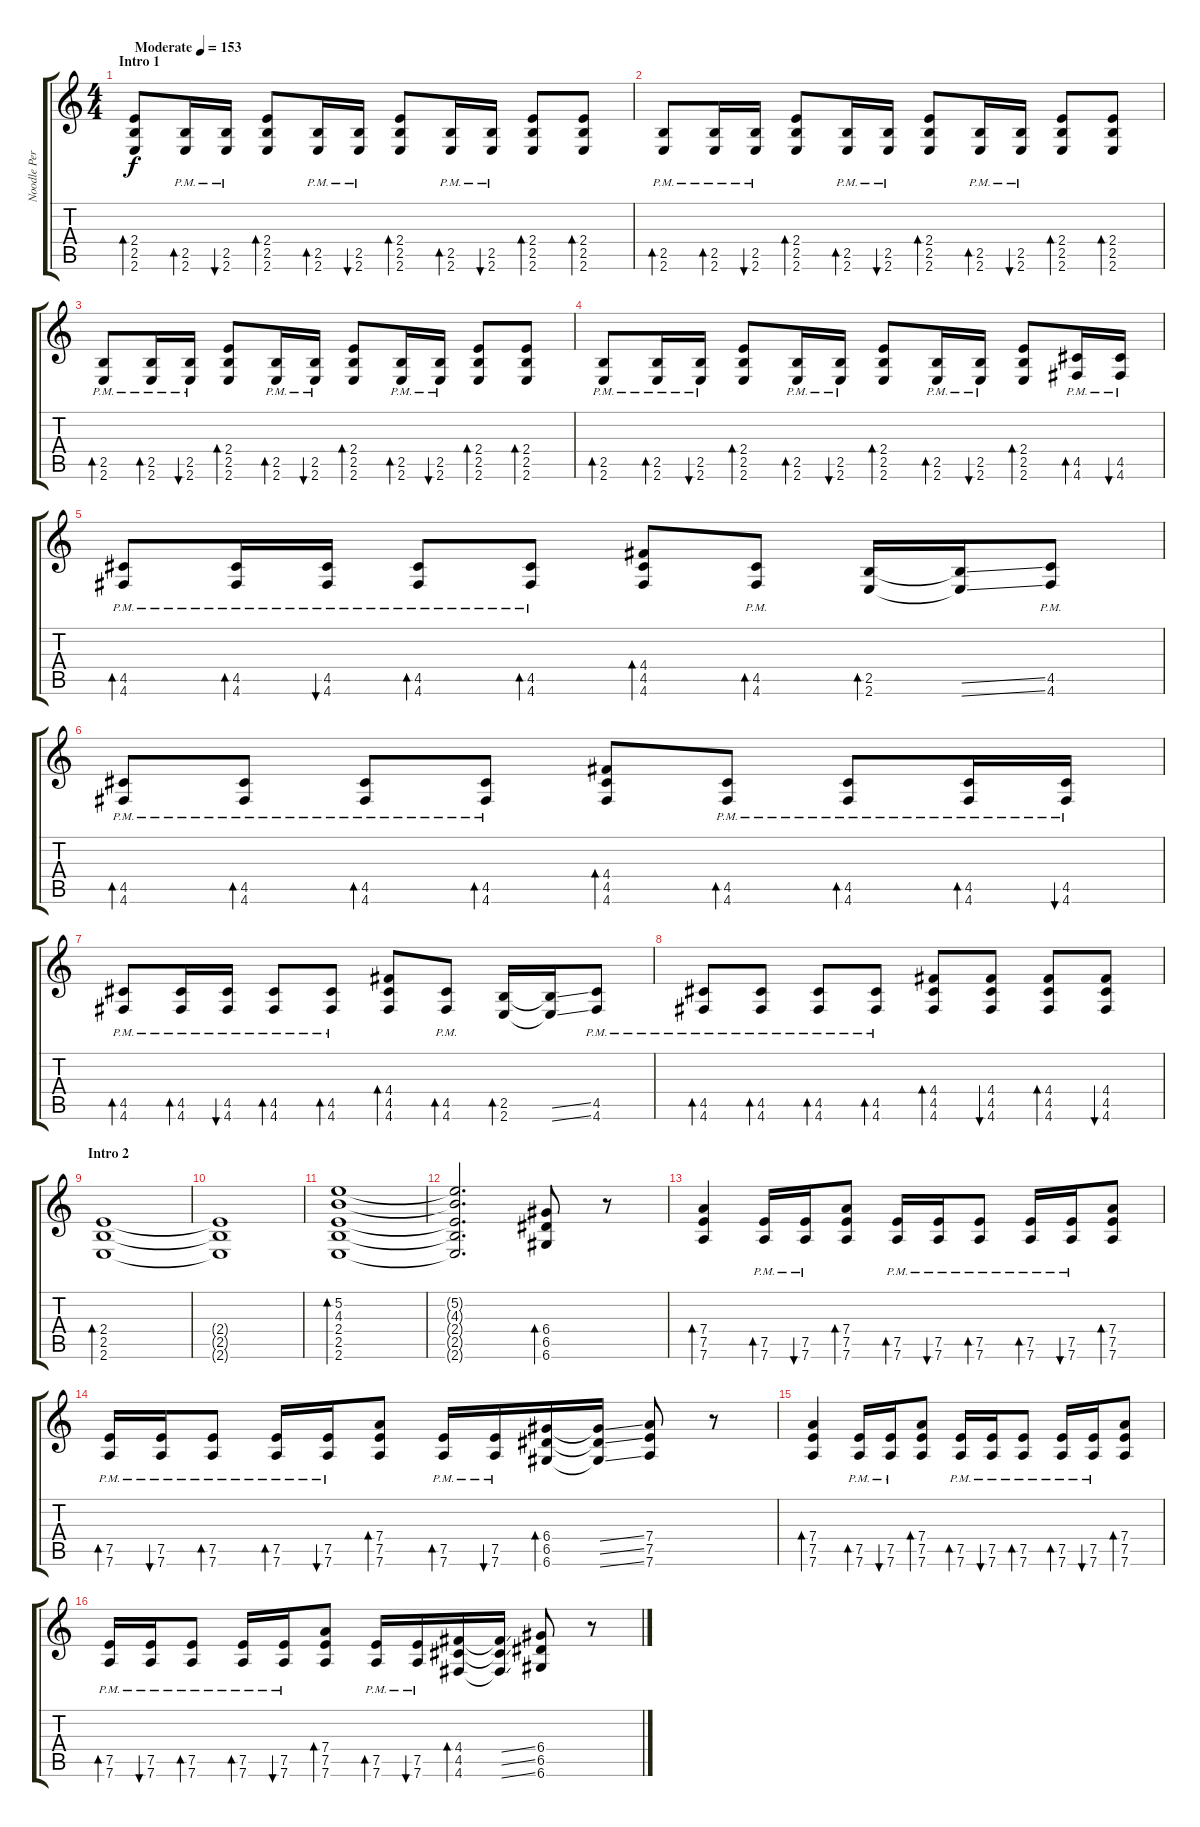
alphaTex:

\track ("Noodle Perez" "Noodle Per") {instrument distortionguitar}
\staff {score tabs}
\tuning (E4 B3 G3 D3 A2 D2) {hide}
\ts (4 4)
\section ("" "Intro 1")
\tempo (153 "Moderate")
\clef g2
\ks c
(2.4 2.5 2.6).8{bd 120 dy f instrument distortionguitar} (2.5{pm} 2.6{pm}).16{bd 120} (2.5{pm} 2.6{pm}).16{bu 120} (2.4 2.5 2.6).8{bd 120} (2.5{pm} 2.6{pm}).16{bd 120} (2.5{pm} 2.6{pm}).16{bu 120} (2.4 2.5 2.6).8{bd 120} (2.5{pm} 2.6{pm}).16{bd 120} (2.5{pm} 2.6{pm}).16{bu 120} (2.4 2.5 2.6).8{bd 120} (2.4 2.5 2.6).8{bd 120} |
(2.5{pm} 2.6{pm}).8{bd 120} (2.5{pm} 2.6{pm}).16{bd 120} (2.5{pm} 2.6{pm}).16{bu 120} (2.4 2.5 2.6).8{bd 120} (2.5{pm} 2.6{pm}).16{bd 120} (2.5{pm} 2.6{pm}).16{bu 120} (2.4 2.5 2.6).8{bd 120} (2.5{pm} 2.6{pm}).16{bd 120} (2.5{pm} 2.6{pm}).16{bu 120} (2.4 2.5 2.6).8{bd 120} (2.4 2.5 2.6).8{bd 120} |
(2.5{pm} 2.6{pm}).8{bd 120} (2.5{pm} 2.6{pm}).16{bd 120} (2.5{pm} 2.6{pm}).16{bu 120} (2.4 2.5 2.6).8{bd 120} (2.5{pm} 2.6{pm}).16{bd 120} (2.5{pm} 2.6{pm}).16{bu 120} (2.4 2.5 2.6).8{bd 120} (2.5{pm} 2.6{pm}).16{bd 120} (2.5{pm} 2.6{pm}).16{bu 120} (2.4 2.5 2.6).8{bd 120} (2.4 2.5 2.6).8{bd 120} |
(2.5{pm} 2.6{pm}).8{bd 120} (2.5{pm} 2.6{pm}).16{bd 120} (2.5{pm} 2.6{pm}).16{bu 120} (2.4 2.5 2.6).8{bd 120} (2.5{pm} 2.6{pm}).16{bd 120} (2.5{pm} 2.6{pm}).16{bu 120} (2.4 2.5 2.6).8{bd 120} (2.5{pm} 2.6{pm}).16{bd 120} (2.5{pm} 2.6{pm}).16{bu 120} (2.4 2.5 2.6).8{bd 120} (4.5{pm} 4.6).16{bd 120} (4.5{pm} 4.6).16{bu 120} |
(4.5{pm} 4.6).8{bd 120} (4.5{pm} 4.6).16{bd 120} (4.5{pm} 4.6).16{bu 120} (4.5{pm} 4.6).8{bd 120} (4.5{pm} 4.6).8{bd 120} (4.4 4.5 4.6).8{bd 120} (4.5{pm} 4.6).8{bd 120} (2.5 2.6).16{bd 120} (2.5{ss t} 2.6{ss t}).16 (4.5{pm} 4.6).8 |
(4.5{pm} 4.6).8{bd 120} (4.5{pm} 4.6).8{bd 120} (4.5{pm} 4.6).8{bd 120} (4.5{pm} 4.6).8{bd 120} (4.4 4.5 4.6).8{bd 120} (4.5{pm} 4.6).8{bd 120} (4.5{pm} 4.6).8{bd 120} (4.5{pm} 4.6).16{bd 120} (4.5{pm} 4.6).16{bu 120} |
(4.5{pm} 4.6).8{bd 120} (4.5{pm} 4.6).16{bd 120} (4.5{pm} 4.6).16{bu 120} (4.5{pm} 4.6).8{bd 120} (4.5{pm} 4.6).8{bd 120} (4.4 4.5 4.6).8{bd 120} (4.5{pm} 4.6).8{bd 120} (2.5 2.6).16{bd 120} (2.5{ss t} 2.6{ss t}).16 (4.5{pm} 4.6).8 |
(4.5{pm} 4.6).8{bd 120} (4.5{pm} 4.6).8{bd 120} (4.5{pm} 4.6).8{bd 120} (4.5{pm} 4.6).8{bd 120} (4.4 4.5 4.6).8{bd 120} (4.4 4.5 4.6).8{bu 120} (4.4 4.5 4.6).8{bd 120} (4.4 4.5 4.6).8{bu 120} |
\section ("" "Intro 2")
(2.4 2.5 2.6).1{bd 120} |
(2.4{t} 2.5{t} 2.6{t}).1 |
(5.2 4.3 2.4 2.5 2.6).1{bd 120} |
(5.2{t} 4.3{t} 2.4{t} 2.5{t} 2.6{t}).2{d} (6.4 6.5 6.6).8{bd 120} r.8 |
(7.4 7.5 7.6).4{bd 120} (7.5{pm} 7.6).16{bd 120} (7.5{pm} 7.6).16{bu 120} (7.4 7.5 7.6).8{bd 120} (7.5{pm} 7.6).16{bd 120} (7.5{pm} 7.6).16{bu 120} (7.5{pm} 7.6).8{bd 120} (7.5{pm} 7.6).16{bd 120} (7.5{pm} 7.6).16{bu 120} (7.4 7.5 7.6).8{bd 120} |
(7.5{pm} 7.6).16{bd 120} (7.5{pm} 7.6).16{bu 120} (7.5{pm} 7.6).8{bd 120} (7.5{pm} 7.6).16{bd 120} (7.5{pm} 7.6).16{bu 120} (7.4 7.5 7.6).8{bd 120} (7.5{pm} 7.6).16{bd 120} (7.5{pm} 7.6).16{bu 120} (6.4 6.5 6.6).16{bd 120} (6.4{ss t} 6.5{ss t} 6.6{ss t}).16 (7.4 7.5 7.6).8 r.8 |
(7.4 7.5 7.6).4{bd 120} (7.5{pm} 7.6).16{bd 120} (7.5{pm} 7.6).16{bu 120} (7.4 7.5 7.6).8{bd 120} (7.5{pm} 7.6).16{bd 120} (7.5{pm} 7.6).16{bu 120} (7.5{pm} 7.6).8{bd 120} (7.5{pm} 7.6).16{bd 120} (7.5{pm} 7.6).16{bu 120} (7.4 7.5 7.6).8{bd 120} |
(7.5{pm} 7.6).16{bd 120} (7.5{pm} 7.6).16{bu 120} (7.5{pm} 7.6).8{bd 120} (7.5{pm} 7.6).16{bd 120} (7.5{pm} 7.6).16{bu 120} (7.4 7.5 7.6).8{bd 120} (7.5{pm} 7.6).16{bd 120} (7.5{pm} 7.6).16{bu 120} (4.4 4.5 4.6).16{bd 120} (4.4{ss t} 4.5{ss t} 4.6{ss t}).16 (6.4 6.5 6.6).8 r.8
